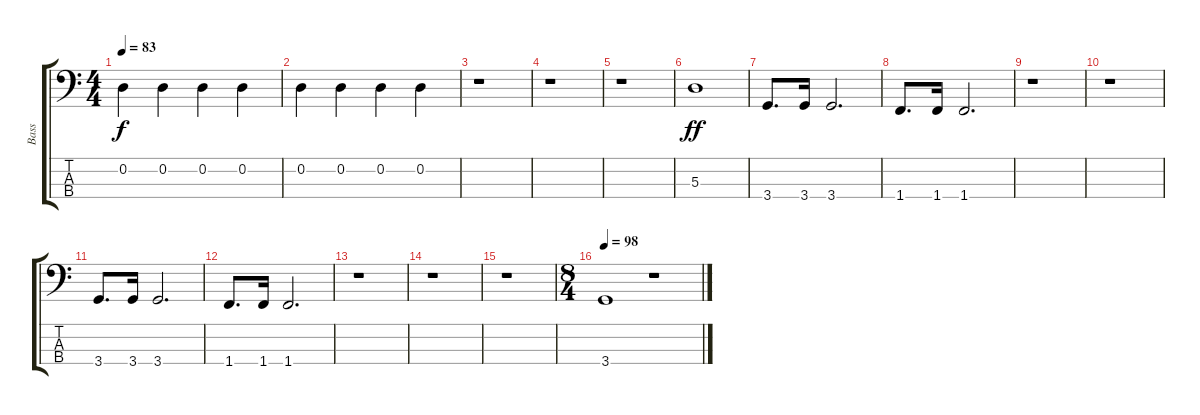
\track ("Bass" "Bass") {instrument electricbasspick}
\staff {score tabs}
\tuning (G2 D2 A1 E1) {hide}
\ts (4 4)
\tempo 83
\clef f4
\ks c
0.2.4{dy f} 0.2.4 0.2.4 0.2.4 |
0.2.4 0.2.4 0.2.4 0.2.4 |
r.1 |
r.1 |
r.1 |
5.3.1{dy ff} |
3.4.8{d} 3.4.16 3.4.2{d} |
1.4.8{d} 1.4.16 1.4.2{d} |
r.1 |
r.1 |
3.4.8{d} 3.4.16 3.4.2{d} |
1.4.8{d} 1.4.16 1.4.2{d} |
r.1 |
r.1 |
r.1 |
\ts (8 4)
\tempo 98
3.4.1 r.1
